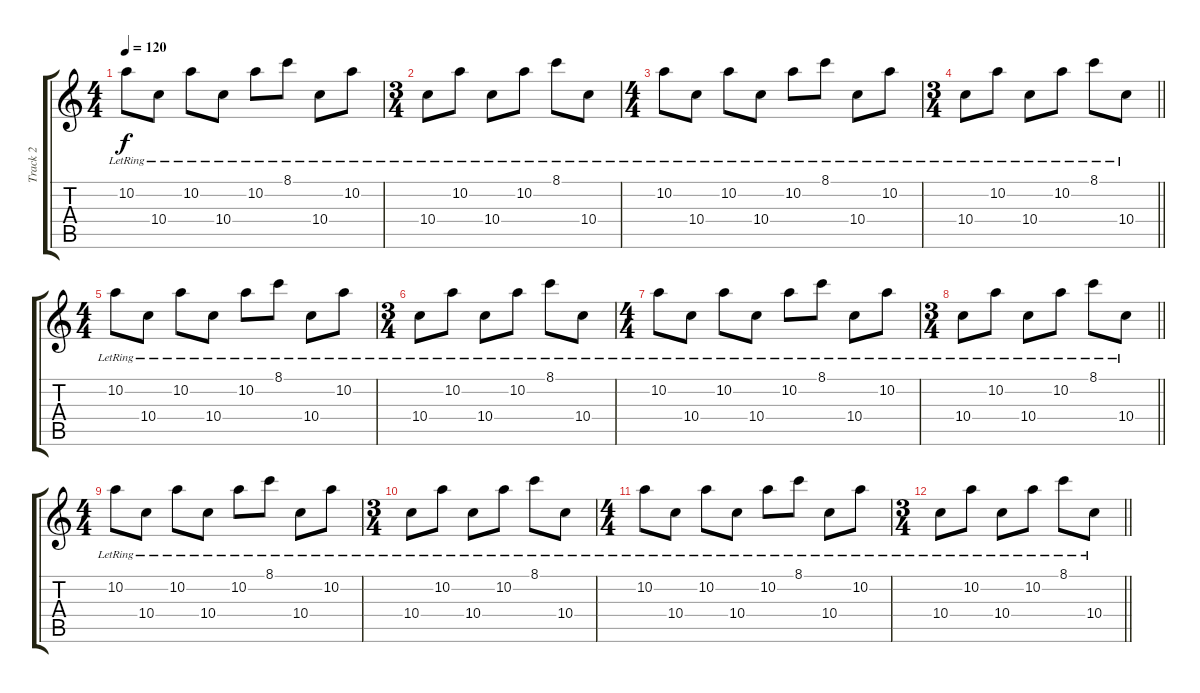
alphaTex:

\track ("Track 2" "Track 2") {instrument electricguitarjazz}
\staff {score tabs}
\tuning (E4 B3 G3 D3 A2 E2) {hide}
\ts (4 4)
\tempo 120
\clef g2
\ks c
10.2{lr}.8{dy f} 10.4{lr}.8 10.2{lr}.8 10.4{lr}.8 10.2{lr}.8 8.1{lr}.8 10.4{lr}.8 10.2{lr}.8 |
\ts (3 4)
10.4{lr}.8 10.2{lr}.8 10.4{lr}.8 10.2{lr}.8 8.1{lr}.8 10.4{lr}.8 |
\ts (4 4)
10.2{lr}.8 10.4{lr}.8 10.2{lr}.8 10.4{lr}.8 10.2{lr}.8 8.1{lr}.8 10.4{lr}.8 10.2{lr}.8 |
\ts (3 4)
\barLineRight lightlight
10.4{lr}.8 10.2{lr}.8 10.4{lr}.8 10.2{lr}.8 8.1{lr}.8 10.4{lr}.8 |
\ts (4 4)
10.2{lr}.8 10.4{lr}.8 10.2{lr}.8 10.4{lr}.8 10.2{lr}.8 8.1{lr}.8 10.4{lr}.8 10.2{lr}.8 |
\ts (3 4)
10.4{lr}.8 10.2{lr}.8 10.4{lr}.8 10.2{lr}.8 8.1{lr}.8 10.4{lr}.8 |
\ts (4 4)
10.2{lr}.8 10.4{lr}.8 10.2{lr}.8 10.4{lr}.8 10.2{lr}.8 8.1{lr}.8 10.4{lr}.8 10.2{lr}.8 |
\ts (3 4)
\barLineRight lightlight
10.4{lr}.8 10.2{lr}.8 10.4{lr}.8 10.2{lr}.8 8.1{lr}.8 10.4{lr}.8 |
\ts (4 4)
10.2{lr}.8 10.4{lr}.8 10.2{lr}.8 10.4{lr}.8 10.2{lr}.8 8.1{lr}.8 10.4{lr}.8 10.2{lr}.8 |
\ts (3 4)
10.4{lr}.8 10.2{lr}.8 10.4{lr}.8 10.2{lr}.8 8.1{lr}.8 10.4{lr}.8 |
\ts (4 4)
10.2{lr}.8 10.4{lr}.8 10.2{lr}.8 10.4{lr}.8 10.2{lr}.8 8.1{lr}.8 10.4{lr}.8 10.2{lr}.8 |
\ts (3 4)
\barLineRight lightlight
10.4{lr}.8 10.2{lr}.8 10.4{lr}.8 10.2{lr}.8 8.1{lr}.8 10.4{lr}.8
